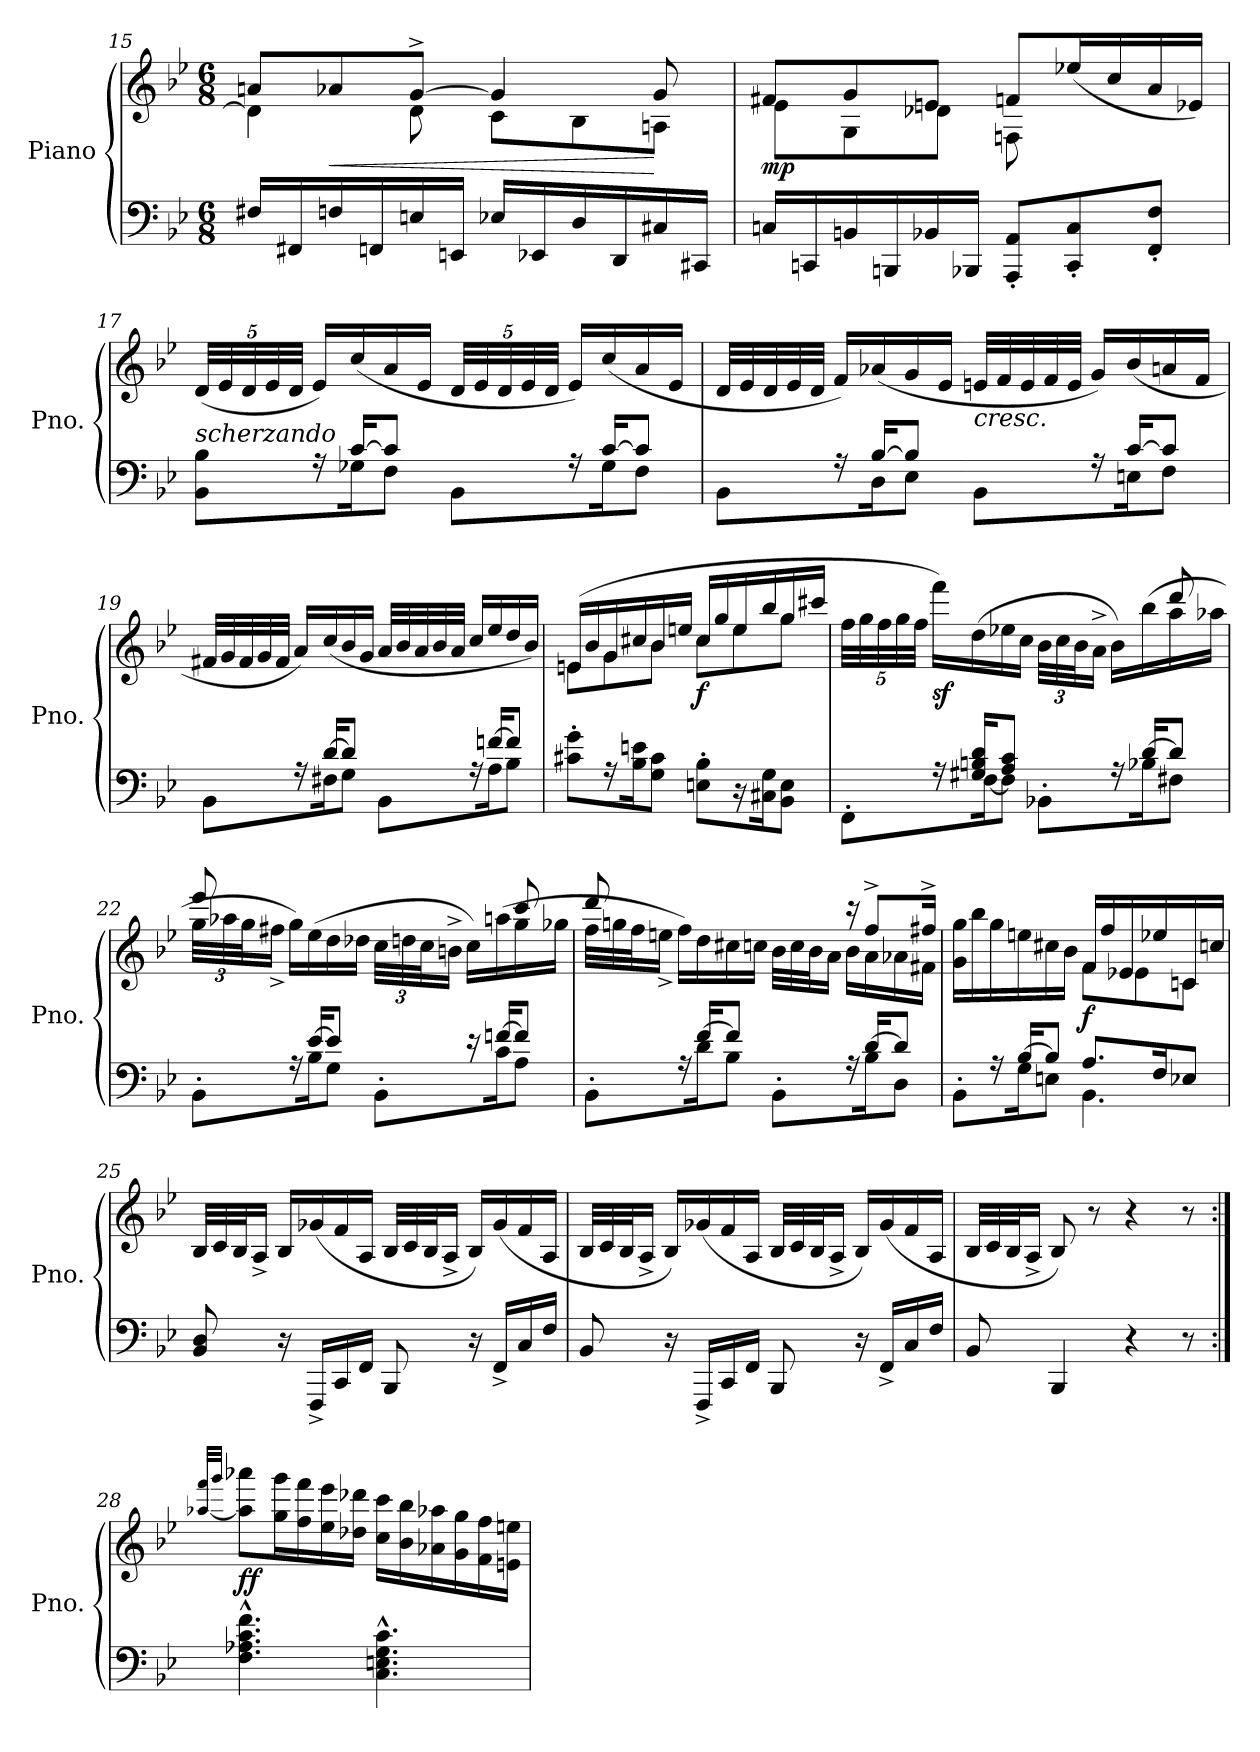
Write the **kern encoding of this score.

**kern	**kern	**dynam
*part1	*part1	*part1
*staff2	*staff1	*staff1/2
*I"Piano	*	*
*I'Pno.	*	*
*clefF4	*clefG2	*
*k[b-e-]	*k[b-e-]	*
*M6/8	*M6/8	*
=15	=15	=15
*	*^	*
16F#X/LL	8an/L	4d\]	.
16FF#X/	.	.	.
!	!	!	!LO:HP:b
16Fn/	8a-X/	.	<
16FFn/	.	.	.
16En/	[8g^/J	8d\	.
16EEn/JJ	.	.	.
16E-X/LL	4g/]	8c\L	.
16EE-X/	.	.	.
16D/	.	8B-\	.
16DD/	.	.	.
16C#X/	8g/	8An\J	[
16CC#X/JJ	.	.	.
!!LO:LB:g=z	!!
=16	=16	=16	=16
!	!	!	!LO:DY:b
16Cn/LL	8f#X/L	8e-\L	mp
16CCn/	.	.	.
16BBn/	8g/	8G\	.
16BBBn/	.	.	.
16BB-X/	8en/J	8d-X\J	.
16BBB-X/JJ	.	.	.
8AAA/' 8AA/'L	8fn/L	8Fn\	.
8CC/' 8C/'	(<16ee-X/L	4ryy	.
.	16cc/	.	.
8FF/' 8F/'J	16a/	.	.
.	16e-X/JJ)	.	.
*	*v	*v	*
=17	=17	=17
*^	*	*
*	*	*Xbrackettup	*
!LO:TX:a:i:t=scherzando	!	!	!
8.ryy	8BB-\ 8B-\L	(<40d/LLL	.
.	.	40e-/	.
.	.	40d/	.
.	.	40e-/	.
.	.	40d/JJJ	.
.	16rA	16e-/LL)	.
[16c/KL	16G-X\K	(<16cc/	.
8c/J]	8F\J	16a/	.
.	.	16e-/JJ	.
8.ryy	8BB-\L	40d/LLL	.
.	.	40e-/	.
.	.	40d/	.
.	.	40e-/	.
.	.	40d/JJJ	.
.	16rA	16e-/LL)	.
[16c/KL	16G-\K	(<16cc/	.
8c/J]	8F\J	16a/	.
.	.	16e-/JJ	.
=18	=18	=18	=18
*	*	*Xtuplet	*
8.ryy	8BB-\L	40d/LLL	.
.	.	40e-/	.
.	.	40d/	.
.	.	40e-/	.
.	.	40d/JJJ	.
.	16rA	16f/LL)	.
[16B-/KL	16D\K	(<16a-X/	.
8B-/J]	8E-\J	16g/	.
.	.	16e-/JJ	.
!	!	!LO:TX:b:i:t=cresc.	!
8.ryy	8BB-\L	40en/LLL	.
.	.	40f/	.
.	.	40e/	.
.	.	40f/	.
.	.	40e/JJJ	.
.	16rA	16g/LL)	.
[16c/KL	16En\K	(<16b-/	.
8c/J]	8F\J	16an/	.
.	.	16f/JJ	.
!!LO:LB:g=z
=19	=19	=19	=19
8.ryy	8BB-\L	40f#X/LLL	.
.	.	40g/	.
.	.	40f#/	.
.	.	40g/	.
.	.	40f#/JJJ	.
.	16rA	16a/LL)	.
[16d/KL	16F#X\K	(<16cc/	.
8d/J]	8G\J	16b-/	.
.	.	16g/JJ	.
8.ryy	8BB-\L	40a/LLL	.
.	.	40b-/	.
.	.	40a/	.
.	.	40b-/	.
.	.	40a/JJJ	.
.	16rA	16cc/LL	.
[16fn/KL	16A\K	16ee-/	.
8f/J]	8B-\J	16dd/	.
.	.	16b-/JJ)	.
*v	*v	*	*
=20	=20	=20
*	*^	*
8c#X\' 8g\'L	(>16en/LL	8e\L	.
.	16b-/	.	.
16rA	16g/	8g\	.
16B-\ 16en\K	16cc#X/	.	.
8G\ 8c#\J	16b-/	8b-\J	.
.	16een/JJ	.	.
!	!	!	!LO:DY:b
8En\' 8B-\'L	16cc#/LL	8cc#\L	f
.	16gg/	.	.
16r	16ee/	8ee\	.
16C#X\ 16G\K	16bb-/	.	.
8BB-\ 8E\J	16gg/	8gg\J	.
.	16ccc#X/JJ	.	.
=21	=21	=21	=21
*^	*	*	*
*	*	*tuplet	*	*
8.ryy	8FF'\L	40ff\LLL	2ryy	.
.	.	40gg\	.	.
.	.	40ff\	.	.
.	.	40gg\	.	.
.	.	40ff\JJJ	.	.
!	!	!	!	!LO:DY:b
.	16rA	16fff\LL)	.	sf
16G#X/ 16Bn/ 16d/KL	[16F\K	(>16dd\	.	.
8A/ 8c/J	8F\J]	16ee-X\	.	.
.	.	16cc\JJ	.	.
8.ryy	8BB-X'\L	48b-\LLL	.	.
.	.	48cc\	.	.
.	.	48b-\J	.	.
.	.	16a^\JJ	.	.
.	16rA	8ryy	16b-\LL)	.
[16d/KL	16B-X\K	.	(>16bb-\	.
8d/J]	8F#X\J	8ddd/	16aa\	.
.	.	.	16aa-X\JJ	.
!!LO:PB:g=z	!!
=22	=22	=22	=22	=22
8.ryy	8BB-'\L	8eee-/	48gg\LLL	.
.	.	.	48aa-X\	.
.	.	.	48gg\J	.
.	.	.	16ff#X^\JJ	.
.	16rA	8ryy	16gg\LL)	.
[16e-/KL	16B-\K	.	(>16ee-\	.
8e-/J]	8G\J	4ryy	16dd\	.
.	.	.	16dd-X\JJ	.
8.ryy	8BB-'\L	.	48cc\LLL	.
.	.	.	48ddn\	.
.	.	.	48cc\J	.
.	.	.	16bn^\JJ	.
.	16re	8ryy	16cc\LL)	.
[16fn/KL	16c\K	.	(>16aan\	.
8f/J]	8A\J	8ccc/	16gg\	.
.	.	.	16gg-X\JJ	.
=23	=23	=23	=23	=23
*	*	*	*Xtuplet	*
8.ryy	8BB-'\L	8ddd/	48ff\LLL	.
.	.	.	48ggn\	.
.	.	.	48ff\J	.
.	.	.	16een^\JJ	.
.	16rA	8ryy	16ff\LL)	.
[16f/KL	16d\K	.	16dd\	.
8f/J]	8B-\J	4ryy	16cc#X\	.
.	.	.	16ccn\JJ	.
8.ryy	8BB-'\L	.	48b-\LLL	.
.	.	.	48cc\	.
.	.	.	48b-\J	.
.	.	.	16a\JJ	.
.	16rA	16r	16b-\LL	.
[16d/KL	16B-\K	8ff^/L	16a\	.
8d/J]	8D\J	.	16a-X\	.
.	.	16ff#X^/Jk	16f#X\JJ	.
=24	=24	=24	=24	=24
8.ryy	8BB-'\L	4.ryy	16g\ 16gg\LL	.
.	.	.	16bb-\	.
.	16rA	.	16gg\	.
[16B-/KL	16G\K	.	16een\	.
8B-/J]	8En\J	.	16cc#X\	.
.	.	.	16b-\JJ	.
!	!	!	!	!LO:DY:b
8.A/L	4.BB-\	16f/LL	8f\L	f
.	.	16ff/	.	.
.	.	16e-X/	8e-\	.
16F/K	.	16ee-X/	.	.
8E-X/J	.	16cn/	8c\J	.
.	.	16ccn/JJ	.	.
*v	*v	*	*	*
*	*v	*v	*
!!LO:LB:g=z
=25	=25	=25
8BB-/ 8D/	48B-/LLL	.
.	48c/	.
.	48B-/J	.
.	16A^/JJ	.
16r	16B-/LL	.
16FFF^/LL	(<16g-X/	.
16CC/	16f/	.
16FF/JJ	16A/JJ	.
8BBB-/	48B-/LLL	.
.	48c/	.
.	48B-/J	.
.	16A^/JJ	.
16r	16B-/LL)	.
16FF^/LL	(<16g-/	.
16C/	16f/	.
16F/JJ	16A/JJ	.
=26	=26	=26
8BB-/	48B-/LLL	.
.	48c/	.
.	48B-/J	.
.	16A^/JJ	.
16r	16B-/LL)	.
16FFF^/LL	(<16g-X/	.
16CC/	16f/	.
16FF/JJ	16A/JJ	.
8BBB-/	48B-/LLL	.
.	48c/	.
.	48B-/J	.
.	16A^/JJ	.
16r	16B-/LL)	.
16FF^/LL	(<16g-/	.
16C/	16f/	.
16F/JJ	16A/JJ	.
=27	=27	=27
8BB-/	48B-/LLL	.
.	48c/	.
.	48B-/J	.
.	16A^/JJ	.
4BBB-/	8B-/)	.
.	8r	.
4r	4r	.
8r	8r	.
!!LO:LB:g=z
=28:|!	=28:|!	=28:|!
.	[32qaa-X/ 32qfff/LLL	.
.	32qggg/JJJ	.
!	!	!LO:DY:b
4.F\^^ 4.A-X\^^ 4.c\^^ 4.f\^^	8aa-\] 8aaa-X\L	ff
.	16gg\ 16ggg\L	.
.	16ff\ 16fff\	.
.	16ee-\ 16eee-\	.
.	16dd-X\ 16ddd-X\JJ	.
4.C\^^ 4.En\^^ 4.G\^^ 4.c\^^	16cc\ 16ccc\LL	.
.	16b-\ 16bb-\	.
.	16a-X\ 16aa-\	.
.	16g\ 16gg\	.
.	16f\ 16ff\	.
.	16en\ 16een\JJ	.
=	=	=
*-	*-	*-
